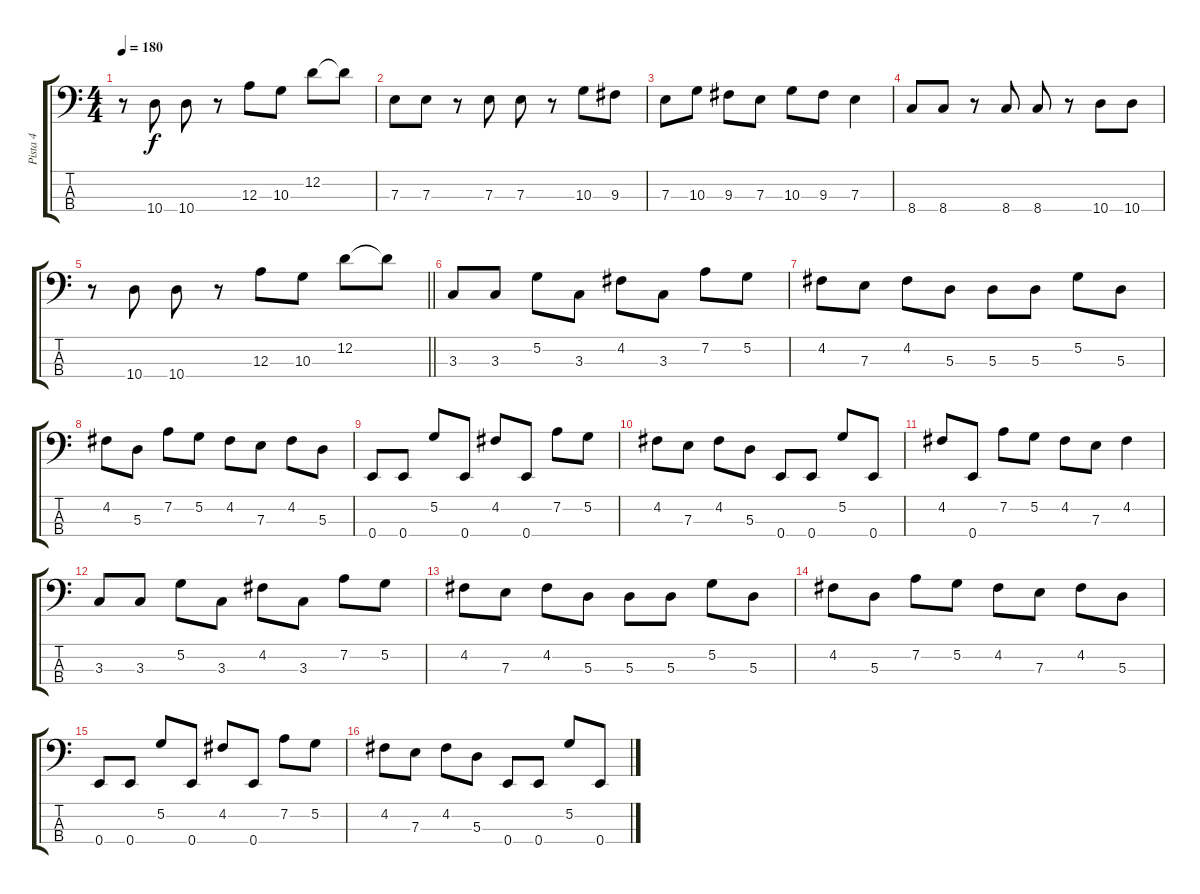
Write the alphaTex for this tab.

\track ("Pista 4" "Pista 4") {instrument electricbassfinger}
\staff {score tabs}
\tuning (G2 D2 A1 E1) {hide}
\ts (4 4)
\tempo 180
\clef f4
\ks c
r.8{dy f} 10.4.8 10.4.8 r.8 12.3.8 10.3.8 12.2.8 12.2{t}.8 |
7.3.8 7.3.8 r.8 7.3.8 7.3.8 r.8 10.3.8 9.3.8 |
7.3.8 10.3.8 9.3.8 7.3.8 10.3.8 9.3.8 7.3.4 |
8.4.8 8.4.8 r.8 8.4.8 8.4.8 r.8 10.4.8 10.4.8 |
\barLineRight lightlight
r.8 10.4.8 10.4.8 r.8 12.3.8 10.3.8 12.2.8 12.2{t}.8 |
\section ("" "")
3.3.8 3.3.8 5.2.8 3.3.8 4.2.8 3.3.8 7.2.8 5.2.8 |
4.2.8 7.3.8 4.2.8 5.3.8 5.3.8 5.3.8 5.2.8 5.3.8 |
4.2.8 5.3.8 7.2.8 5.2.8 4.2.8 7.3.8 4.2.8 5.3.8 |
0.4.8 0.4.8 5.2.8 0.4.8 4.2.8 0.4.8 7.2.8 5.2.8 |
4.2.8 7.3.8 4.2.8 5.3.8 0.4.8 0.4.8 5.2.8 0.4.8 |
4.2.8 0.4.8 7.2.8 5.2.8 4.2.8 7.3.8 4.2.4 |
3.3.8 3.3.8 5.2.8 3.3.8 4.2.8 3.3.8 7.2.8 5.2.8 |
4.2.8 7.3.8 4.2.8 5.3.8 5.3.8 5.3.8 5.2.8 5.3.8 |
4.2.8 5.3.8 7.2.8 5.2.8 4.2.8 7.3.8 4.2.8 5.3.8 |
0.4.8 0.4.8 5.2.8 0.4.8 4.2.8 0.4.8 7.2.8 5.2.8 |
4.2.8 7.3.8 4.2.8 5.3.8 0.4.8 0.4.8 5.2.8 0.4.8
